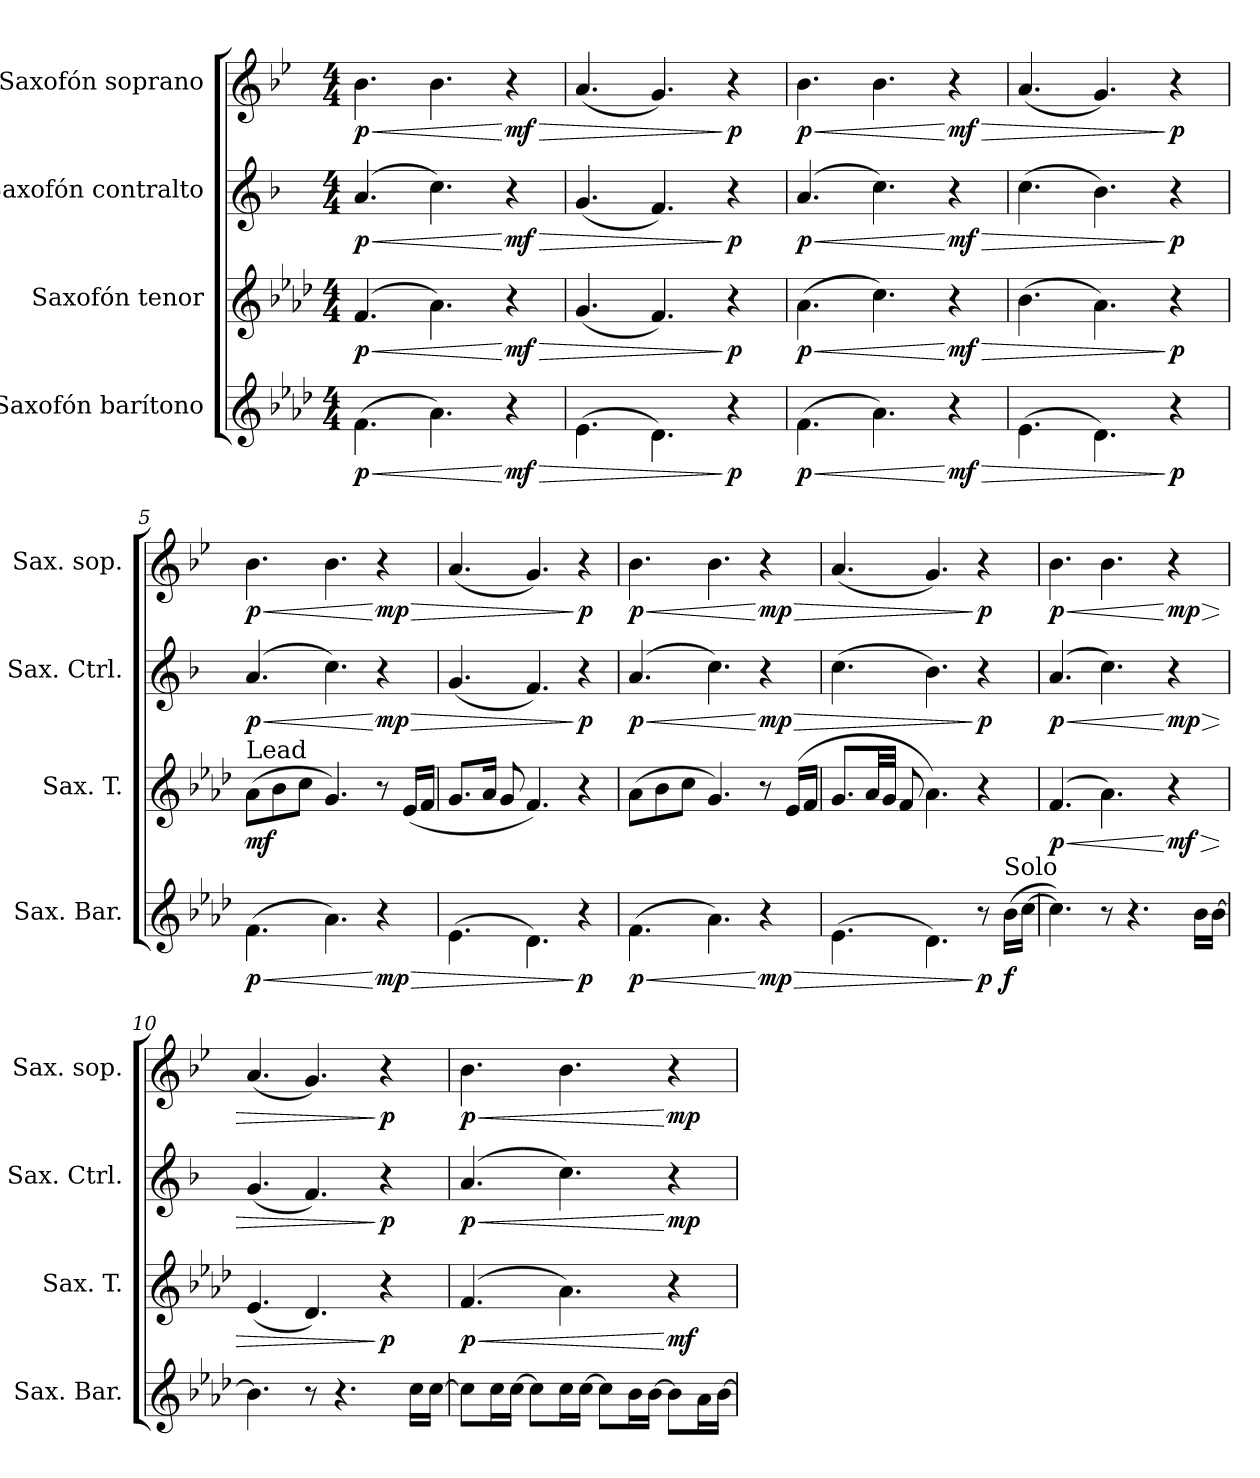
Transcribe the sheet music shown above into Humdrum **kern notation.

**kern	**dynam	**kern	**dynam	**kern	**dynam	**kern	**dynam
*part4	*part4	*part3	*part3	*part2	*part2	*part1	*part1
*staff4	*staff4	*staff3	*staff3	*staff2	*staff2	*staff1	*staff1
*I"Saxofón barítono	*	*I"Saxofón tenor	*	*I"Saxofón contralto	*	*I"Saxofón soprano	*
*I'Sax. Bar.	*	*I'Sax. T.	*	*I'Sax. Ctrl.	*	*I'Sax. sop.	*
*clefG2	*	*clefG2	*	*clefG2	*	*clefG2	*
*ITrd12c21	*	*ITrd8c14	*	*ITrd5c9	*	*ITrd1c2	*
*k[b-e-a-d-]	*	*k[b-e-a-d-]	*	*k[b-e-a-d-]	*	*k[b-e-a-d-]	*
*M4/4	*	*M4/4	*	*M4/4	*	*M4/4	*
*MM85	*	*MM85	*	*MM85	*	*MM85	*
=1	=1	=1	=1	=1	=1	=1	=1
!	!LO:HP:b	!	!LO:HP:b	!	!LO:HP:b	!	!LO:HP:b
!	!LO:DY:n=1:b	!	!LO:DY:n=1:b	!	!LO:DY:n=1:b	!	!LO:DY:n=1:b
(>4.F\	< p	(>4.F/	< p	(>4.c/	< p	4.a-\	< p
4.A-\)	.	4.A-\)	.	4.e-\)	.	4.a-\	.
!	!LO:HP:n=1:b	!	!LO:HP:n=1:b	!	!LO:HP:n=1:b	!	!LO:HP:n=1:b
!	!LO:DY:n=2:b	!	!LO:DY:n=2:b	!	!LO:DY:n=2:b	!	!LO:DY:n=2:b
4r	[ > mf	4r	[ > mf	4r	[ > mf	4r	[ > mf
=2	=2	=2	=2	=2	=2	=2	=2
(>4.E-\	.	(<4.G/	.	(<4.B-/	.	(<4.g/	.
4.D-\)	.	4.F/)	.	4.A-/)	.	4.f/)	.
!	!LO:DY:n=1:b	!	!LO:DY:n=1:b	!	!LO:DY:n=1:b	!	!LO:DY:n=1:b
4r	] p	4r	] p	4r	] p	4r	] p
=3	=3	=3	=3	=3	=3	=3	=3
!	!LO:HP:b	!	!LO:HP:b	!	!LO:HP:b	!	!LO:HP:b
!	!LO:DY:n=1:b	!	!LO:DY:n=1:b	!	!LO:DY:n=1:b	!	!LO:DY:n=1:b
(>4.F\	< p	(>4.A-\	< p	(>4.c/	< p	4.a-\	< p
4.A-\)	.	4.c\)	.	4.e-\)	.	4.a-\	.
!	!LO:HP:n=1:b	!	!LO:HP:n=1:b	!	!LO:HP:n=1:b	!	!LO:HP:n=1:b
!	!LO:DY:n=2:b	!	!LO:DY:n=2:b	!	!LO:DY:n=2:b	!	!LO:DY:n=2:b
4r	[ > mf	4r	[ > mf	4r	[ > mf	4r	[ > mf
=4	=4	=4	=4	=4	=4	=4	=4
(>4.E-\	.	(>4.B-\	.	(>4.e-\	.	(<4.g/	.
4.D-\)	.	4.A-\)	.	4.d-\)	.	4.f/)	.
!	!LO:DY:n=1:b	!	!LO:DY:n=1:b	!	!LO:DY:n=1:b	!	!LO:DY:n=1:b
4r	] p	4r	] p	4r	] p	4r	] p
=5	=5	=5	=5	=5	=5	=5	=5
!	!	!LO:TX:a:t=Lead	!	!	!	!	!
!	!LO:HP:b	!	!	!	!LO:HP:b	!	!LO:HP:b
!	!LO:DY:n=1:b	!	!LO:DY:b	!	!LO:DY:n=1:b	!	!LO:DY:n=1:b
(>4.F\	< p	(>8A-\L	mf	(>4.c/	< p	4.a-\	< p
.	.	8B-\	.	.	.	.	.
.	.	8c\J	.	.	.	.	.
4.A-\)	.	4.G/)	.	4.e-\)	.	4.a-\	.
!	!LO:HP:n=1:b	!	!	!	!LO:HP:n=1:b	!	!LO:HP:n=1:b
!	!LO:DY:n=2:b	!	!	!	!LO:DY:n=2:b	!	!LO:DY:n=2:b
4r	[ > mp	8r	.	4r	[ > mp	4r	[ > mp
.	.	(<16E-/LL	.	.	.	.	.
.	.	16F/JJ	.	.	.	.	.
=6	=6	=6	=6	=6	=6	=6	=6
(>4.E-\	.	8.G/L	.	(<4.B-/	.	(<4.g/	.
.	.	16A-/Jk	.	.	.	.	.
.	.	8G/	.	.	.	.	.
4.D-\)	.	4.F/)	.	4.A-/)	.	4.f/)	.
!	!LO:DY:n=1:b	!	!	!	!LO:DY:n=1:b	!	!LO:DY:n=1:b
4r	] p	4r	.	4r	] p	4r	] p
!!LO:LB:g=z
=7	=7	=7	=7	=7	=7	=7	=7
!	!LO:HP:b	!	!	!	!LO:HP:b	!	!LO:HP:b
!	!LO:DY:n=1:b	!	!	!	!LO:DY:n=1:b	!	!LO:DY:n=1:b
(>4.F\	< p	(>8A-\L	.	(>4.c/	< p	4.a-\	< p
.	.	8B-\	.	.	.	.	.
.	.	8c\J	.	.	.	.	.
4.A-\)	.	4.G/)	.	4.e-\)	.	4.a-\	.
!	!LO:HP:n=1:b	!	!	!	!LO:HP:n=1:b	!	!LO:HP:n=1:b
!	!LO:DY:n=2:b	!	!	!	!LO:DY:n=2:b	!	!LO:DY:n=2:b
4r	[ > mp	8r	.	4r	[ > mp	4r	[ > mp
.	.	(<16E-/LL	.	.	.	.	.
.	.	16F/JJ	.	.	.	.	.
=8	=8	=8	=8	=8	=8	=8	=8
(>4.E-\	.	8.G/L	.	(>4.e-\	.	(<4.g/	.
.	.	32A-/LL	.	.	.	.	.
.	.	32G/JJJ	.	.	.	.	.
.	.	8F/	.	.	.	.	.
4.D-\)	.	4.A-\)	.	4.d-\)	.	4.f/)	.
!	!LO:DY:n=1:b	!	!	!	!LO:DY:n=1:b	!	!LO:DY:n=1:b
8r	] p	4r	.	4r	] p	4r	] p
!LO:TX:a:t=Solo	!	!	!	!	!	!	!
!	!LO:DY:n=2:b	!	!	!	!	!	!
(>16B-\LL	f	.	.	.	.	.	.
[16c\JJ	.	.	.	.	.	.	.
=9	=9	=9	=9	=9	=9	=9	=9
!	!	!	!LO:HP:b	!	!LO:HP:b	!	!LO:HP:b
!	!	!	!LO:DY:n=1:b	!	!LO:DY:n=1:b	!	!LO:DY:n=1:b
4.c\])	.	(>4.F/	< p	(>4.c/	< p	4.a-\	< p
8r	.	4.A-\)	.	4.e-\)	.	4.a-\	.
4.r	.	.	.	.	.	.	.
!	!	!	!LO:HP:n=1:b	!	!LO:HP:n=1:b	!	!LO:HP:n=1:b
!	!	!	!LO:DY:n=2:b	!	!LO:DY:n=2:b	!	!LO:DY:n=2:b
.	.	4r	[ > mf	4r	[ > mp	4r	[ > mp
16B-\LL	.	.	.	.	.	.	.
[16B-\JJ	.	.	.	.	.	.	.
=10	=10	=10	=10	=10	=10	=10	=10
4.B-\]	.	(<4.E-/	.	(<4.B-/	.	(<4.g/	.
8r	.	4.D-/)	.	4.A-/)	.	4.f/)	.
4.r	.	.	.	.	.	.	.
!	!	!	!LO:DY:n=1:b	!	!LO:DY:n=1:b	!	!LO:DY:n=1:b
.	.	4r	] p	4r	] p	4r	] p
16c\LL	.	.	.	.	.	.	.
[16c\JJ	.	.	.	.	.	.	.
!!LO:LB:g=z
=11	=11	=11	=11	=11	=11	=11	=11
!	!	!	!LO:HP:b	!	!LO:HP:b	!	!LO:HP:b
!	!	!	!LO:DY:n=1:b	!	!LO:DY:n=1:b	!	!LO:DY:n=1:b
8c\L]	.	(>4.F/	< p	(>4.c/	< p	4.a-\	< p
16c\L	.	.	.	.	.	.	.
[16c\JJ	.	.	.	.	.	.	.
8c\L]	.	.	.	.	.	.	.
16c\L	.	4.A-\)	.	4.e-\)	.	4.a-\	.
[16c\JJ	.	.	.	.	.	.	.
8c\L]	.	.	.	.	.	.	.
16B-\L	.	.	.	.	.	.	.
[16B-\JJ	.	.	.	.	.	.	.
!	!	!	!LO:DY:n=2:b	!	!LO:DY:n=2:b	!	!LO:DY:n=2:b
8B-\L]	.	4r	[ mf	4r	[ mp	4r	[ mp
16A-\L	.	.	.	.	.	.	.
[16B-\JJ	.	.	.	.	.	.	.
=	=	=	=	=	=	=	=
*-	*-	*-	*-	*-	*-	*-	*-
